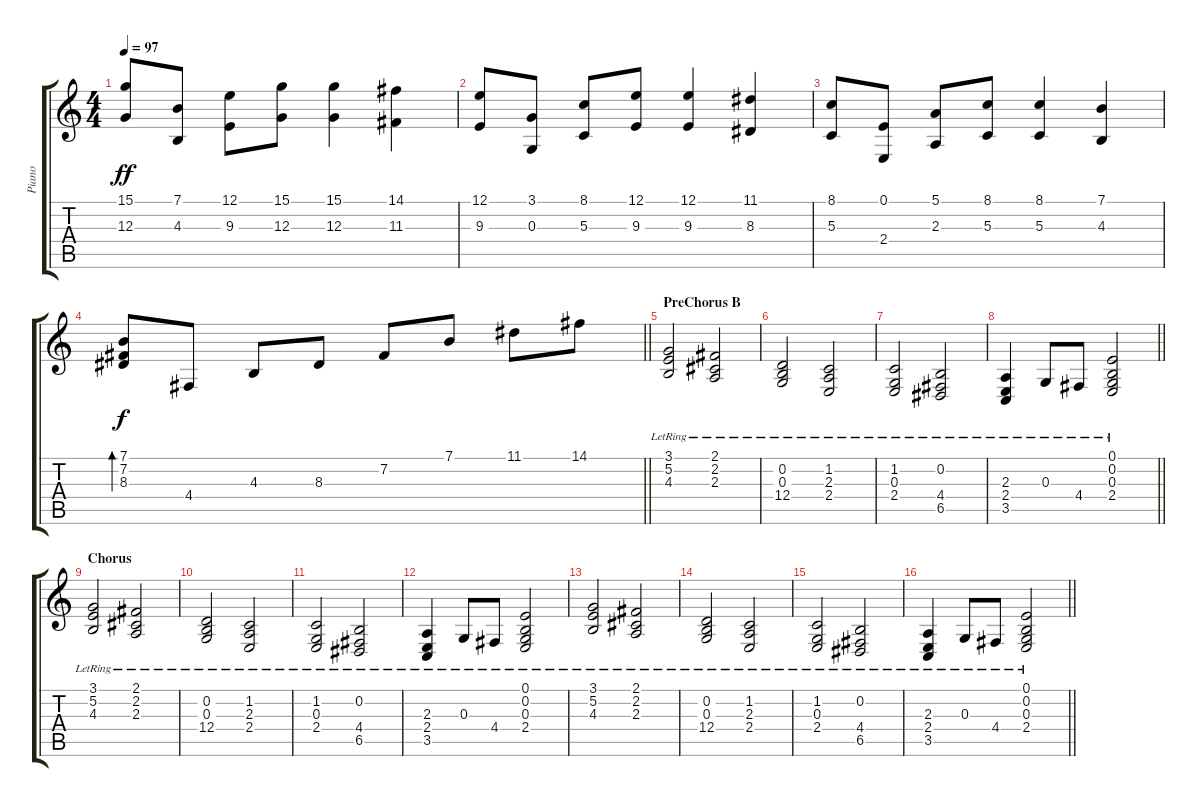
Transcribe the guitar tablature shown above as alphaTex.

\track ("Piano" "Piano") {instrument acousticgrandpiano}
\staff {score tabs}
\tuning (E4 B3 G3 D3 A2 E2) {hide}
\ts (4 4)
\tempo 97
\clef g2
\ks c
(15.1 12.3).8{dy ff} (7.1 4.3).8 (12.1 9.3).8 (15.1 12.3).8 (15.1 12.3).4 (14.1 11.3).4 |
(12.1 9.3).8 (3.1 0.3).8 (8.1 5.3).8 (12.1 9.3).8 (12.1 9.3).4 (11.1 8.3).4 |
(8.1 5.3).8 (0.1 2.4).8 (5.1 2.3).8 (8.1 5.3).8 (8.1 5.3).4 (7.1 4.3).4 |
\barLineRight lightlight
(7.1 7.2 8.3).8{bd 60 dy f} 4.4.8 4.3.8 8.3.8 7.2.8 7.1.8 11.1.8 14.1.8 |
\section ("" "PreChorus B")
(3.1{lr} 5.2{lr} 4.3{lr}).2 (2.1{lr} 2.2{lr} 2.3{lr}).2 |
(0.2{lr} 0.3{lr} 12.4{lr}).2 (1.2{lr} 2.3{lr} 2.4{lr}).2 |
(1.2{lr} 0.3{lr} 2.4{lr}).2 (0.2{lr} 4.4{lr} 6.5{lr}).2 |
\barLineRight lightlight
(2.3{lr} 2.4{lr} 3.5{lr}).4 0.3{lr}.8 4.4{lr}.8 (0.1{lr} 0.2{lr} 0.3{lr} 2.4{lr}).2 |
\section ("" "Chorus")
(3.1{lr} 5.2{lr} 4.3{lr}).2 (2.1{lr} 2.2{lr} 2.3{lr}).2 |
(0.2{lr} 0.3{lr} 12.4{lr}).2 (1.2{lr} 2.3{lr} 2.4{lr}).2 |
(1.2{lr} 0.3{lr} 2.4{lr}).2 (0.2{lr} 4.4{lr} 6.5{lr}).2 |
(2.3{lr} 2.4{lr} 3.5{lr}).4 0.3{lr}.8 4.4{lr}.8 (0.1{lr} 0.2{lr} 0.3{lr} 2.4{lr}).2 |
(3.1{lr} 5.2{lr} 4.3{lr}).2 (2.1{lr} 2.2{lr} 2.3{lr}).2 |
(0.2{lr} 0.3{lr} 12.4{lr}).2 (1.2{lr} 2.3{lr} 2.4{lr}).2 |
(1.2{lr} 0.3{lr} 2.4{lr}).2 (0.2{lr} 4.4{lr} 6.5{lr}).2 |
\barLineRight lightlight
(2.3{lr} 2.4{lr} 3.5{lr}).4 0.3{lr}.8 4.4{lr}.8 (0.1{lr} 0.2{lr} 0.3{lr} 2.4{lr}).2
